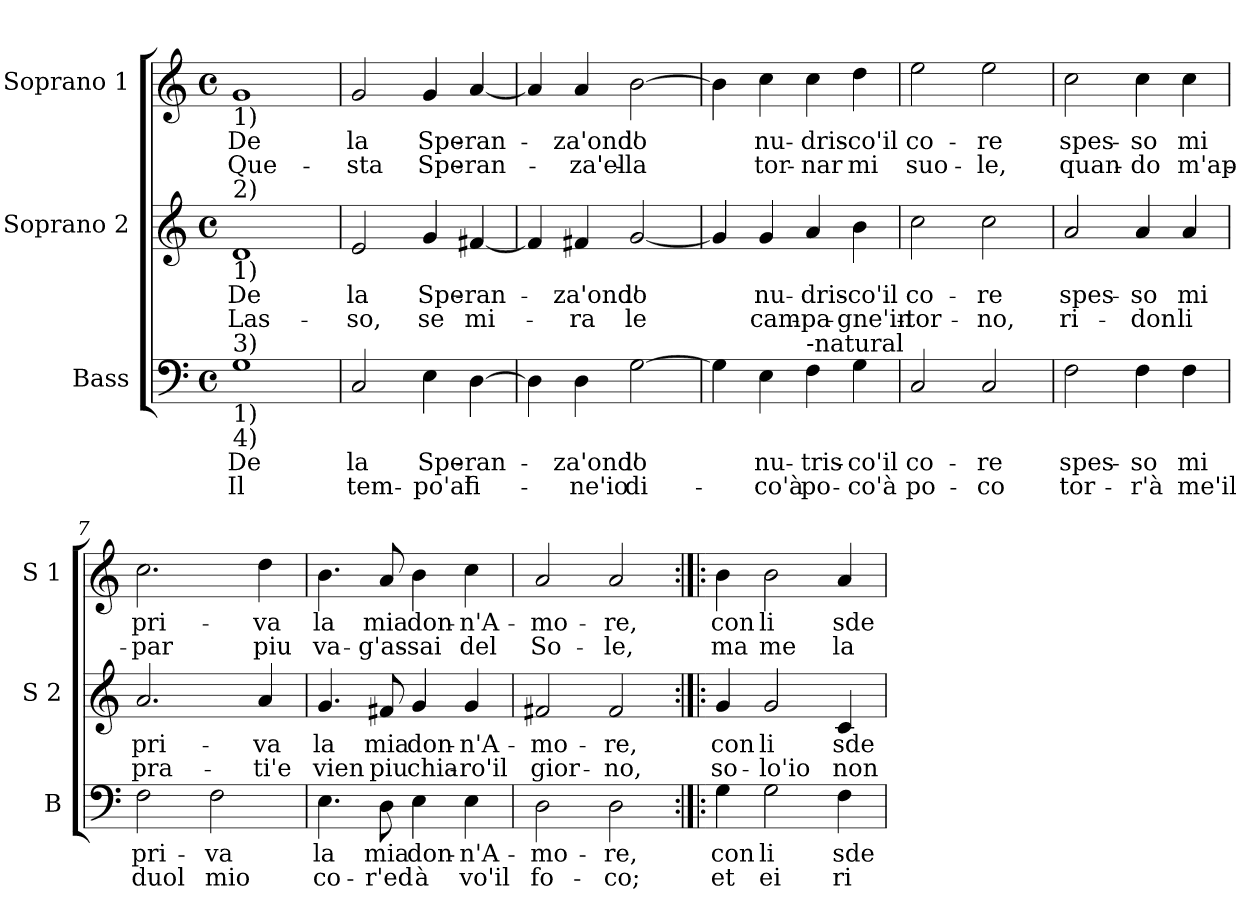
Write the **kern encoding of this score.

**kern	**text	**text	**kern	**text	**text	**kern	**text	**text
*part3	*part3	*part3	*part2	*part2	*part2	*part1	*part1	*part1
*staff3	*staff3	*staff3	*staff2	*staff2	*staff2	*staff1	*staff1	*staff1
*I"Bass	*	*	*I"Soprano 2	*	*	*I"Soprano 1	*	*
*I'B	*	*	*I'S 2	*	*	*I'S 1	*	*
*clefF4	*	*	*clefG2	*	*	*clefG2	*	*
*k[]	*	*	*k[]	*	*	*k[]	*	*
*C:	*	*	*C:	*	*	*C:	*	*
*M4/4	*	*	*M4/4	*	*	*M4/4	*	*
*met(c)	*	*	*met(c)	*	*	*met(c)	*	*
=1	=1	=1	=1	=1	=1	=1	=1	=1
!	!	!	!	!	!	!LO:TX:b:t=1)	!	!
!	!	!	!LO:TX:a:t=2)	!	!	!	!	!
!	!	!	!LO:TX:b:t=1)	!	!	!	!	!
!LO:TX:a:t=3)	!	!	!	!	!	!	!	!
!LO:TX:b:t=1)	!	!	!	!	!	!	!	!
!LO:TX:b:t=4)	!	!	!	!	!	!	!	!
!	!LO:LY:b	!LO:LY:b	!	!LO:LY:b	!LO:LY:b	!	!LO:LY:b	!LO:LY:b
1G	De	Il	1d	De	Las-	1g	De	Que-
=2	=2	=2	=2	=2	=2	=2	=2	=2
!	!LO:LY:b	!LO:LY:b	!	!LO:LY:b	!LO:LY:b	!	!LO:LY:b	!LO:LY:b
2C/	la	tem-	2e/	la	-so,	2g/	la	-sta
!	!LO:LY:b	!LO:LY:b	!	!LO:LY:b	!LO:LY:b	!	!LO:LY:b	!LO:LY:b
4E\	Spe-	-po'al	4g/	Spe-	se	4g/	Spe-	Spe-
!	!LO:LY:b	!LO:LY:b	!	!LO:LY:b	!LO:LY:b	!	!LO:LY:b	!LO:LY:b
[4D\	-ran-	fi-	[4f#X/	-ran-	mi-	[4a/	-ran-	-ran-
=3	=3	=3	=3	=3	=3	=3	=3	=3
4D\]	.	.	4f#/]	.	.	4a/]	.	.
!	!LO:LY:b	!LO:LY:b	!	!LO:LY:b	!LO:LY:b	!	!LO:LY:b	!LO:LY:b
4D\	-za'ond'	-ne'io	4f#X/	-za'ond'	-ra	4a/	-za'ond'	-za'el-
!	!LO:LY:b	!LO:LY:b	!	!LO:LY:b	!LO:LY:b	!	!LO:LY:b	!LO:LY:b
[2G\	io	di-	[2g/	io	le	[2b\	io	-la
=4	=4	=4	=4	=4	=4	=4	=4	=4
4G\]	.	.	4g/]	.	.	4b\]	.	.
!	!LO:LY:b	!LO:LY:b	!	!LO:LY:b	!LO:LY:b	!	!LO:LY:b	!LO:LY:b
4E\	nu-	-co'à	4g/	nu-	cam-	4cc\	nu-	tor-
!LO:TX:a:t=-natural	!	!	!	!	!	!	!	!
!	!LO:LY:b	!LO:LY:b	!	!LO:LY:b	!LO:LY:b	!	!LO:LY:b	!LO:LY:b
4F\	-tris-	po-	4a/	-dris-	-pa-	4cc\	-dris-	-nar
!	!LO:LY:b	!LO:LY:b	!	!LO:LY:b	!LO:LY:b	!	!LO:LY:b	!LO:LY:b
4G\	-co'il	-co'à	4b\	-co'il	-gne'in-	4dd\	-co'il	mi
=5	=5	=5	=5	=5	=5	=5	=5	=5
!	!LO:LY:b	!LO:LY:b	!	!LO:LY:b	!LO:LY:b	!	!LO:LY:b	!LO:LY:b
2C/	co-	po-	2cc\	co-	-tor-	2ee\	co-	suo-
!	!LO:LY:b	!LO:LY:b	!	!LO:LY:b	!LO:LY:b	!	!LO:LY:b	!LO:LY:b
2C/	-re	-co	2cc\	-re	-no,	2ee\	-re	-le,
=6	=6	=6	=6	=6	=6	=6	=6	=6
!	!LO:LY:b	!LO:LY:b	!	!LO:LY:b	!LO:LY:b	!	!LO:LY:b	!LO:LY:b
2F\	spes-	tor-	2a/	spes-	ri-	2cc\	spes-	quan-
!	!LO:LY:b	!LO:LY:b	!	!LO:LY:b	!LO:LY:b	!	!LO:LY:b	!LO:LY:b
4F\	-so	-r'à	4a/	-so	-don	4cc\	-so	-do
!	!LO:LY:b	!LO:LY:b	!	!LO:LY:b	!LO:LY:b	!	!LO:LY:b	!LO:LY:b
4F\	mi	me'il	4a/	mi	li	4cc\	mi	m'ap-
!!LO:LB:g=z
=7	=7	=7	=7	=7	=7	=7	=7	=7
!	!LO:LY:b	!LO:LY:b	!	!LO:LY:b	!LO:LY:b	!	!LO:LY:b	!LO:LY:b
2F\	pri-	duol	2.a/	pri-	pra-	2.cc\	pri-	-par
!	!LO:LY:b	!LO:LY:b	!	!	!	!	!	!
2F\	-va	mio	.	.	.	.	.	.
!	!	!	!	!LO:LY:b	!LO:LY:b	!	!LO:LY:b	!LO:LY:b
.	.	.	4a/	-va	-ti'e	4dd\	-va	piu
=8	=8	=8	=8	=8	=8	=8	=8	=8
!	!LO:LY:b	!LO:LY:b	!	!LO:LY:b	!LO:LY:b	!	!LO:LY:b	!LO:LY:b
4.E\	la	co-	4.g/	la	vien	4.b\	la	va-
!	!LO:LY:b	!LO:LY:b	!	!LO:LY:b	!LO:LY:b	!	!LO:LY:b	!LO:LY:b
8D\	mia	-r'ed	8f#X/	mia	piu	8a/	mia	-g'as-
!	!LO:LY:b	!LO:LY:b	!	!LO:LY:b	!LO:LY:b	!	!LO:LY:b	!LO:LY:b
4E\	don-	à	4g/	don-	chia-	4b\	don-	-sai
!	!LO:LY:b	!LO:LY:b	!	!LO:LY:b	!LO:LY:b	!	!LO:LY:b	!LO:LY:b
4E\	-n'A-	vo'il	4g/	-n'A-	-ro'il	4cc\	-n'A-	del
=9	=9	=9	=9	=9	=9	=9	=9	=9
!	!LO:LY:b	!LO:LY:b	!	!LO:LY:b	!LO:LY:b	!	!LO:LY:b	!LO:LY:b
2D\	-mo-	fo-	2f#X/	-mo-	gior-	2a/	-mo-	So-
!	!LO:LY:b	!LO:LY:b	!	!LO:LY:b	!LO:LY:b	!	!LO:LY:b	!LO:LY:b
2D\	-re,	-co;	2f#/	-re,	-no,	2a/	-re,	-le,
=10:|!|:	=10:|!|:	=10:|!|:	=10:|!|:	=10:|!|:	=10:|!|:	=10:|!|:	=10:|!|:	=10:|!|:
!	!LO:LY:b	!LO:LY:b	!	!LO:LY:b	!LO:LY:b	!	!LO:LY:b	!LO:LY:b
4G\	con	et	4g/	con	so-	4b\	con	ma
!	!LO:LY:b	!LO:LY:b	!	!LO:LY:b	!LO:LY:b	!	!LO:LY:b	!LO:LY:b
2G\	li	ei	2g/	li	-lo'io	2b\	li	me
!	!LO:LY:b	!LO:LY:b	!	!LO:LY:b	!LO:LY:b	!	!LO:LY:b	!LO:LY:b
4F\	sde-	ri-	4c/	sde-	non	4a/	sde-	la
=	=	=	=	=	=	=	=	=
*-	*-	*-	*-	*-	*-	*-	*-	*-
